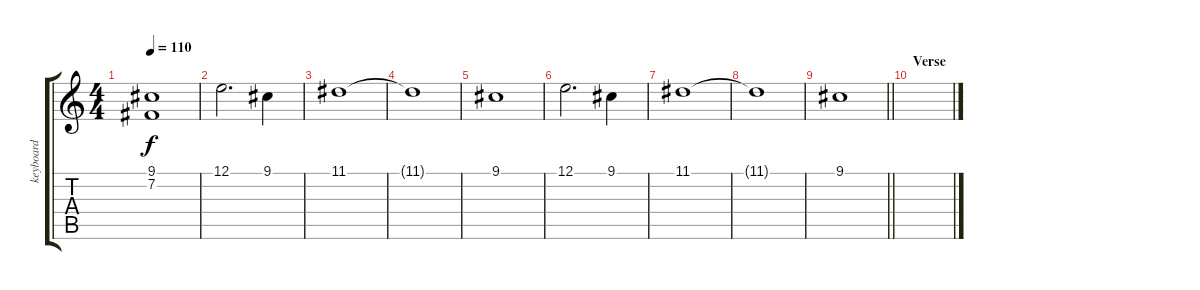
\track ("keyboard" "keyboard") {instrument marimba}
\staff {score tabs}
\tuning (E4 B3 G3 D3 A2 E2) {hide}
\ts (4 4)
\tempo 110
\clef g2
\ks c
(9.1 7.2).1{dy f} |
12.1.2{d} 9.1.4 |
11.1.1 |
11.1{t}.1 |
9.1.1 |
12.1.2{d} 9.1.4 |
11.1.1 |
11.1{t}.1 |
\barLineRight lightlight
9.1.1 |
\section ("" "Verse")
